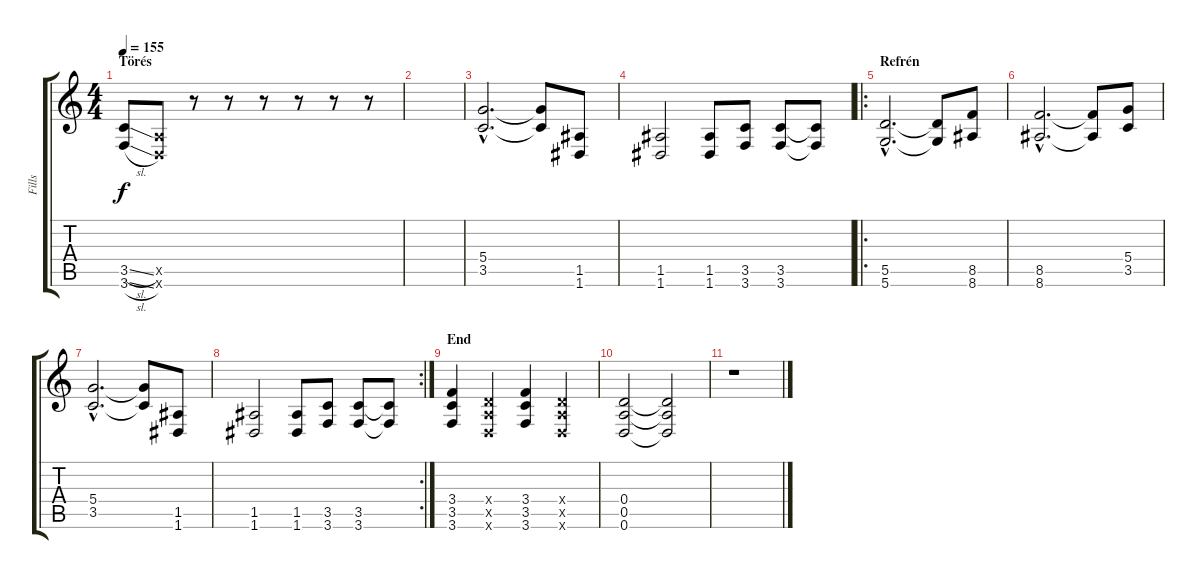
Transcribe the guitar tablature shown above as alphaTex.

\track ("Fills" "Fills") {instrument distortionguitar}
\staff {score tabs}
\tuning (E4 B3 G3 D3 A2 D2) {hide}
\ts (4 4)
\section ("" "Törés")
\tempo 155
\clef g2
\ks c
(3.5{sl} 3.6{sl}).8{dy f} (0.5{x} 0.6{x}).8 r.8 r.8 r.8 r.8 r.8 r.8 |
|
(5.4{hac} 3.5{hac}).2{d} (5.4{t} 3.5{t}).8 (1.5 1.6).8 |
(1.5 1.6).2 (1.5 1.6).8 (3.5 3.6).8 (3.5 3.6).8 (3.5{t} 3.6{t}).8 |
\ro
\section ("" "Refrén")
(5.5{hac} 5.6{hac}).2{d} (5.5{t} 5.6{t}).8 (8.5 8.6).8 |
(8.5{hac} 8.6{hac}).2{d} (8.5{t} 8.6{t}).8 (5.4 3.5).8 |
(5.4{hac} 3.5{hac}).2{d} (5.4{t} 3.5{t}).8 (1.5 1.6).8 |
\rc 2
(1.5 1.6).2 (1.5 1.6).8 (3.5 3.6).8 (3.5 3.6).8 (3.5{t} 3.6{t}).8 |
\section ("" "End")
(3.4 3.5 3.6).4 (0.4{x} 0.5{x} 0.6{x}).4 (3.4 3.5 3.6).4 (0.4{x} 0.5{x} 0.6{x}).4 |
(0.4 0.5 0.6).2 (0.4{t} 0.5{t} 0.6{t}).2 |
r.1
